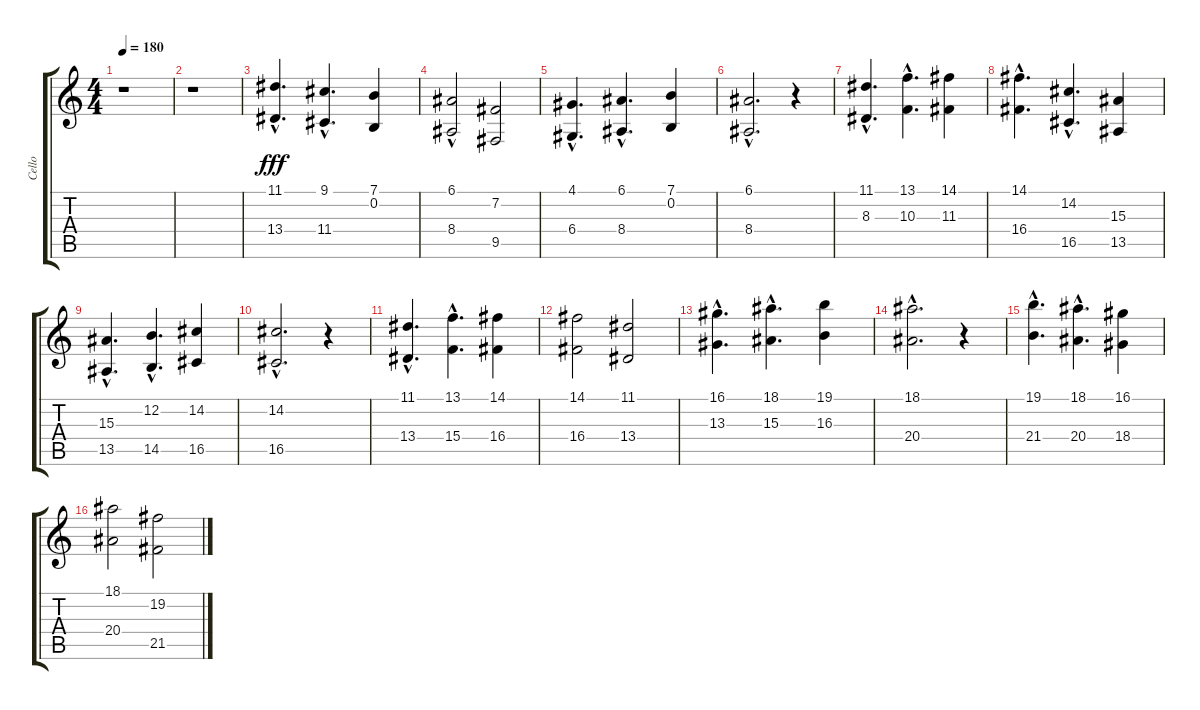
\track ("Cello" "Cello") {instrument cello}
\staff {score tabs}
\tuning (E4 B3 G3 D3 A2 E2) {hide}
\ts (4 4)
\tempo 180
\clef g2
\ks c
r.1{dy f} |
r.1 |
(11.1{hac} 13.4{hac}).4{d dy fff instrument choiraahs} (9.1{hac} 11.4{hac}).4{d} (7.1 0.2).4 |
(6.1{hac} 8.4).2 (7.2 9.5).2 |
(4.1{hac} 6.4{hac}).4{d} (6.1{hac} 8.4{hac}).4{d} (7.1 0.2).4 |
(6.1{hac} 8.4{hac}).2{d} r.4 |
(11.1{hac} 8.3{hac}).4{d} (13.1{hac} 10.3{hac}).4{d} (14.1 11.3).4 |
(14.1{hac} 16.4{hac}).4{d} (14.2{hac} 16.5{hac}).4{d} (15.3 13.5).4 |
(15.3{hac} 13.5{hac}).4{d} (12.2{hac} 14.5{hac}).4{d} (14.2 16.5).4 |
(14.2{hac} 16.5{hac}).2{d} r.4 |
(11.1{hac} 13.4{hac}).4{d} (13.1{hac} 15.4{hac}).4{d} (14.1 16.4).4 |
(14.1 16.4).2 (11.1 13.4).2 |
(16.1{hac} 13.3{hac}).4{d} (18.1{hac} 15.3{hac}).4{d} (19.1 16.3).4 |
(18.1{hac} 20.4{hac}).2{d} r.4 |
(19.1{hac} 21.4{hac}).4{d} (18.1{hac} 20.4{hac}).4{d} (16.1 18.4).4 |
(18.1 20.4).2 (19.2 21.5).2
